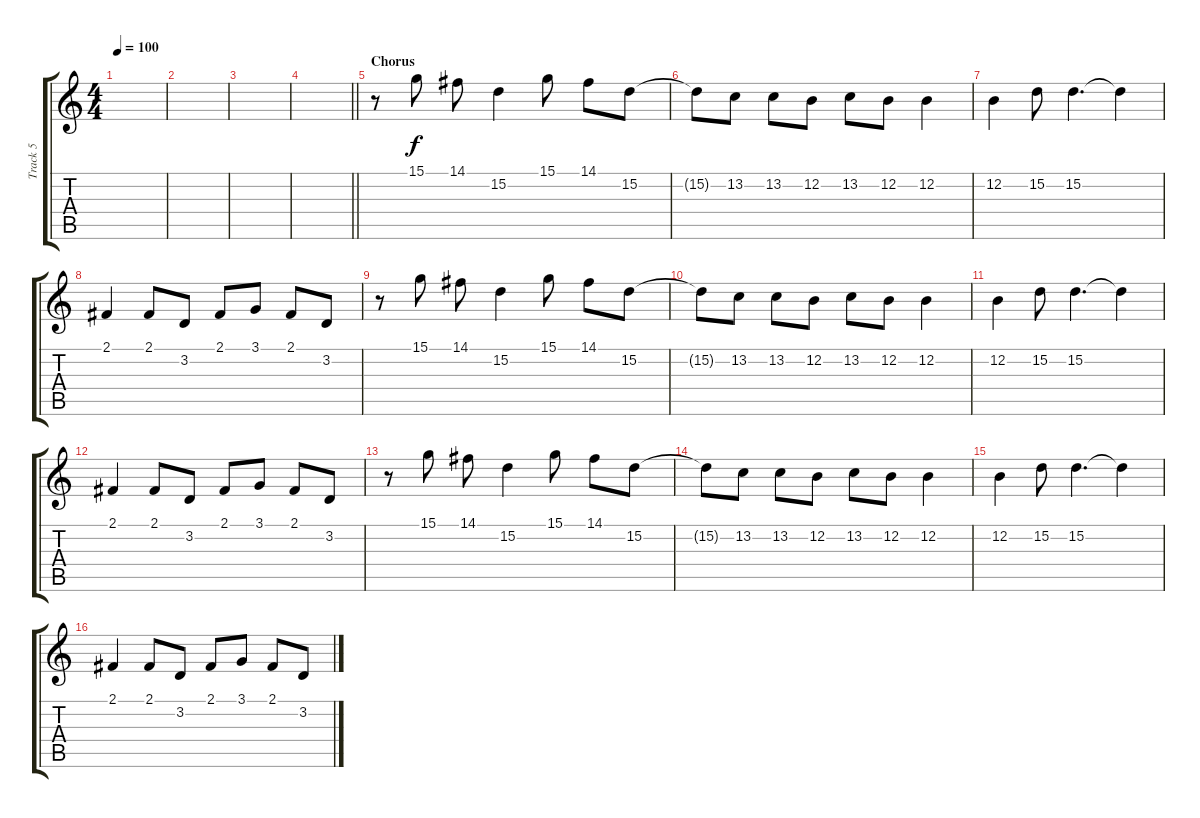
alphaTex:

\track ("Track 5" "Track 5") {instrument synthvoice}
\staff {score tabs}
\tuning (E4 B3 G3 D3 A2 E2) {hide}
\ts (4 4)
\tempo 100
\clef g2
\ks c
|
|
|
\barLineRight lightlight
|
\section ("" "Chorus")
r.8 15.1.8 14.1.8 15.2.4 15.1.8 14.1.8 15.2.8 |
15.2{t}.8 13.2.8 13.2.8 12.2.8 13.2.8 12.2.8 12.2.4 |
12.2.4 15.2.8 15.2.4{d} 15.2{t}.4 |
2.1.4 2.1.8 3.2.8 2.1.8 3.1.8 2.1.8 3.2.8 |
r.8 15.1.8 14.1.8 15.2.4 15.1.8 14.1.8 15.2.8 |
15.2{t}.8 13.2.8 13.2.8 12.2.8 13.2.8 12.2.8 12.2.4 |
12.2.4 15.2.8 15.2.4{d} 15.2{t}.4 |
2.1.4 2.1.8 3.2.8 2.1.8 3.1.8 2.1.8 3.2.8 |
r.8 15.1.8 14.1.8 15.2.4 15.1.8 14.1.8 15.2.8 |
15.2{t}.8 13.2.8 13.2.8 12.2.8 13.2.8 12.2.8 12.2.4 |
12.2.4 15.2.8 15.2.4{d} 15.2{t}.4 |
2.1.4 2.1.8 3.2.8 2.1.8 3.1.8 2.1.8 3.2.8
